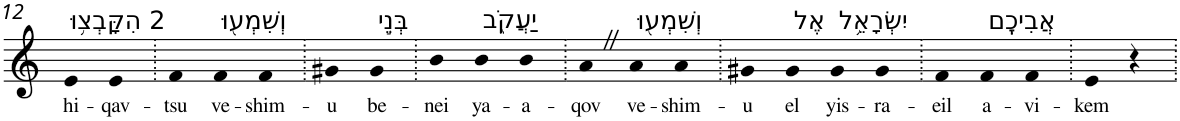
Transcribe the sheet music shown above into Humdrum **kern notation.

**kern	**text
*part1	*part1
*staff1	*staff1
*I"Piano	*
*I'Pno	*
!!LO:PB:g=z
*clefG2	*
*k[]	*
=12	=12
!LO:TX:a:t=2 הִקָּבְצ֥וּ	!
!	!LO:LY:b
4e	hi-
!	!LO:LY:b
4e	-qav-
=13.	=13.
!	!LO:LY:b
4f	-tsu
!LO:TX:a:t=וְשִׁמְע֖וּ	!
!	!LO:LY:b
4f	ve-
!	!LO:LY:b
4f	-shim-
=14.	=14.
!	!LO:LY:b
4g#X	-u
!LO:TX:a:t=בְּנֵ֣י	!
!	!LO:LY:b
4g#	be-
=15.	=15.
!	!LO:LY:b
4b	-nei
!LO:TX:a:t=יַעֲקֹ֑ב	!
!	!LO:LY:b
4b	ya-
!	!LO:LY:b
4b	-a-
=16.	=16.
!	!LO:LY:b
4aZ	-qov
!LO:TX:a:t=וְשִׁמְע֖וּ	!
!	!LO:LY:b
4a	ve-
!	!LO:LY:b
4a	-shim-
=17.	=17.
!	!LO:LY:b
4g#X	-u
!LO:TX:a:t=אֶל	!
!	!LO:LY:b
4g#	el
!LO:TX:a:t=יִשְׂרָאֵ֥ל	!
!	!LO:LY:b
4g#	yis-
!	!LO:LY:b
4g#	-ra-
=18.	=18.
!	!LO:LY:b
4f	-eil
!LO:TX:a:t=אֲבִיכֶֽם	!
!	!LO:LY:b
4f	a-
!	!LO:LY:b
4f	-vi-
=19.	=19.
!	!LO:LY:b
4e	-kem
4r	.
=.	=.
*-	*-
